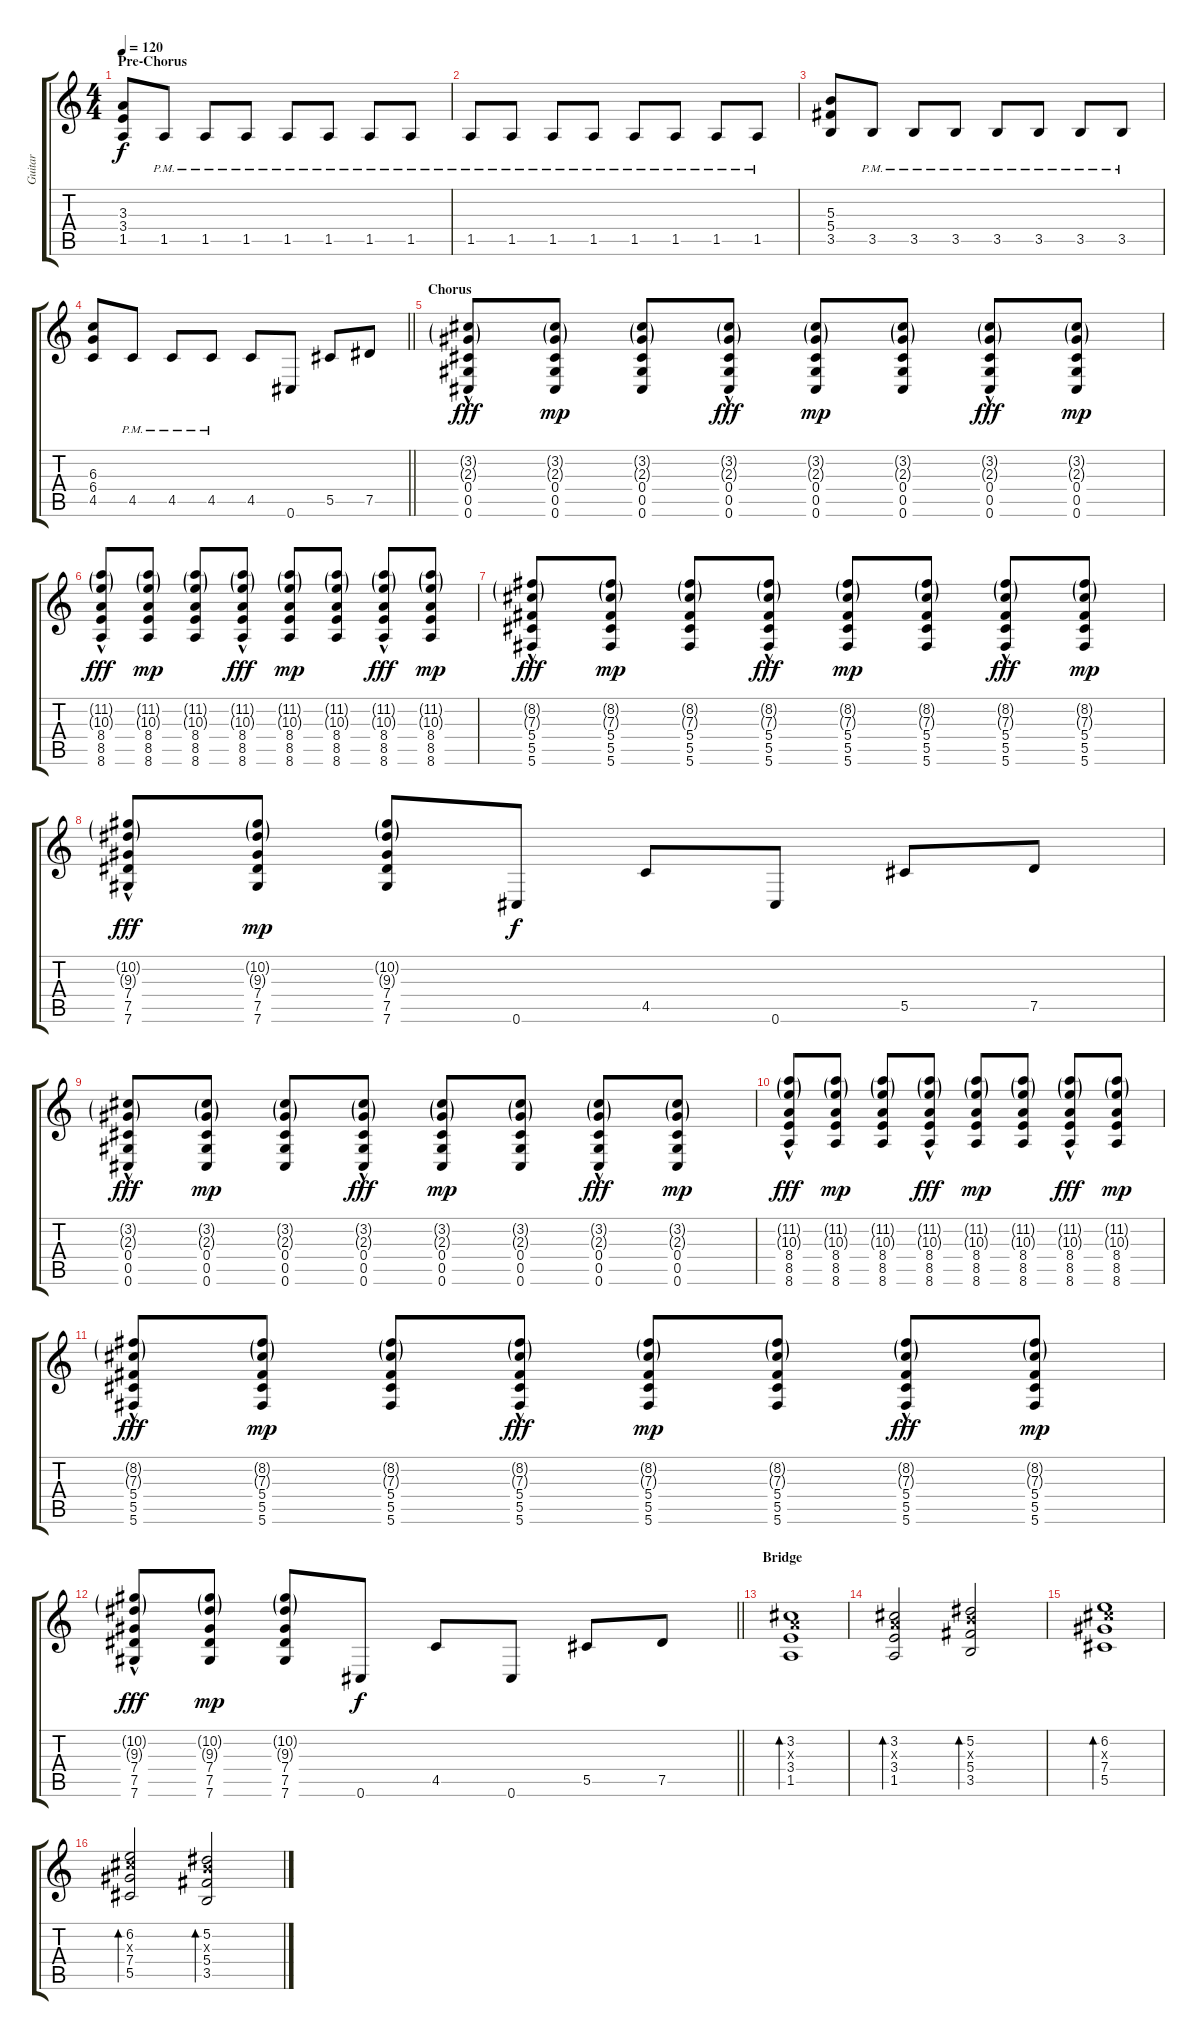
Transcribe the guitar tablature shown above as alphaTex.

\track ("Guitar" "Guitar") {instrument acousticguitarsteel}
\staff {score tabs}
\tuning (Eb4 Bb3 Gb3 Db3 Ab2 Db2) {hide}
\ts (4 4)
\section ("" "Pre-Chorus")
\tempo 120
\clef g2
\ks c
(3.3 3.4 1.5).8{dy f} 1.5{pm}.8 1.5{pm}.8 1.5{pm}.8 1.5{pm}.8 1.5{pm}.8 1.5{pm}.8 1.5{pm}.8 |
1.5{pm}.8 1.5{pm}.8 1.5{pm}.8 1.5{pm}.8 1.5{pm}.8 1.5{pm}.8 1.5{pm}.8 1.5{pm}.8 |
(5.3 5.4 3.5).8 3.5{pm}.8 3.5{pm}.8 3.5{pm}.8 3.5{pm}.8 3.5{pm}.8 3.5{pm}.8 3.5{pm}.8 |
\barLineRight lightlight
(6.3 6.4 4.5).8 4.5{pm}.8 4.5{pm}.8 4.5{pm}.8 4.5.8 0.6.8 5.5.8 7.5.8 |
\section ("" "Chorus")
(3.2{g} 2.3{g} 0.4{hac} 0.5{hac} 0.6{hac}).8{dy fff} (3.2{g} 2.3{g} 0.4 0.5 0.6).8{dy mp} (3.2{g} 2.3{g} 0.4 0.5 0.6).8 (3.2{g} 2.3{g} 0.4{hac} 0.5{hac} 0.6{hac}).8{dy fff} (3.2{g} 2.3{g} 0.4 0.5 0.6).8{dy mp} (3.2{g} 2.3{g} 0.4 0.5 0.6).8 (3.2{g} 2.3{g} 0.4{hac} 0.5{hac} 0.6{hac}).8{dy fff} (3.2{g} 2.3{g} 0.4 0.5 0.6).8{dy mp} |
(11.2{g} 10.3{g} 8.4{hac} 8.5{hac} 8.6{hac}).8{dy fff} (11.2{g} 10.3{g} 8.4 8.5 8.6).8{dy mp} (11.2{g} 10.3{g} 8.4 8.5 8.6).8 (11.2{g} 10.3{g} 8.4{hac} 8.5{hac} 8.6{hac}).8{dy fff} (11.2{g} 10.3{g} 8.4 8.5 8.6).8{dy mp} (11.2{g} 10.3{g} 8.4 8.5 8.6).8 (11.2{g} 10.3{g} 8.4{hac} 8.5{hac} 8.6{hac}).8{dy fff} (11.2{g} 10.3{g} 8.4 8.5 8.6).8{dy mp} |
(8.2{g} 7.3{g} 5.4{hac} 5.5{hac} 5.6{hac}).8{dy fff} (8.2{g} 7.3{g} 5.4 5.5 5.6).8{dy mp} (8.2{g} 7.3{g} 5.4 5.5 5.6).8 (8.2{g} 7.3{g} 5.4{hac} 5.5{hac} 5.6{hac}).8{dy fff} (8.2{g} 7.3{g} 5.4 5.5 5.6).8{dy mp} (8.2{g} 7.3{g} 5.4 5.5 5.6).8 (8.2{g} 7.3{g} 5.4{hac} 5.5{hac} 5.6{hac}).8{dy fff} (8.2{g} 7.3{g} 5.4 5.5 5.6).8{dy mp} |
(10.2{g} 9.3{g} 7.4{hac} 7.5{hac} 7.6{hac}).8{dy fff} (10.2{g} 9.3{g} 7.4 7.5 7.6).8{dy mp} (10.2{g} 9.3{g} 7.4 7.5 7.6).8 0.6.8{dy f} 4.5.8 0.6.8 5.5.8 7.5.8 |
(3.2{g} 2.3{g} 0.4{hac} 0.5{hac} 0.6{hac}).8{dy fff} (3.2{g} 2.3{g} 0.4 0.5 0.6).8{dy mp} (3.2{g} 2.3{g} 0.4 0.5 0.6).8 (3.2{g} 2.3{g} 0.4{hac} 0.5{hac} 0.6{hac}).8{dy fff} (3.2{g} 2.3{g} 0.4 0.5 0.6).8{dy mp} (3.2{g} 2.3{g} 0.4 0.5 0.6).8 (3.2{g} 2.3{g} 0.4{hac} 0.5{hac} 0.6{hac}).8{dy fff} (3.2{g} 2.3{g} 0.4 0.5 0.6).8{dy mp} |
(11.2{g} 10.3{g} 8.4{hac} 8.5{hac} 8.6{hac}).8{dy fff} (11.2{g} 10.3{g} 8.4 8.5 8.6).8{dy mp} (11.2{g} 10.3{g} 8.4 8.5 8.6).8 (11.2{g} 10.3{g} 8.4{hac} 8.5{hac} 8.6{hac}).8{dy fff} (11.2{g} 10.3{g} 8.4 8.5 8.6).8{dy mp} (11.2{g} 10.3{g} 8.4 8.5 8.6).8 (11.2{g} 10.3{g} 8.4{hac} 8.5{hac} 8.6{hac}).8{dy fff} (11.2{g} 10.3{g} 8.4 8.5 8.6).8{dy mp} |
(8.2{g} 7.3{g} 5.4{hac} 5.5{hac} 5.6{hac}).8{dy fff} (8.2{g} 7.3{g} 5.4 5.5 5.6).8{dy mp} (8.2{g} 7.3{g} 5.4 5.5 5.6).8 (8.2{g} 7.3{g} 5.4{hac} 5.5{hac} 5.6{hac}).8{dy fff} (8.2{g} 7.3{g} 5.4 5.5 5.6).8{dy mp} (8.2{g} 7.3{g} 5.4 5.5 5.6).8 (8.2{g} 7.3{g} 5.4{hac} 5.5{hac} 5.6{hac}).8{dy fff} (8.2{g} 7.3{g} 5.4 5.5 5.6).8{dy mp} |
\barLineRight lightlight
(10.2{g} 9.3{g} 7.4{hac} 7.5{hac} 7.6{hac}).8{dy fff} (10.2{g} 9.3{g} 7.4 7.5 7.6).8{dy mp} (10.2{g} 9.3{g} 7.4 7.5 7.6).8 0.6.8{dy f} 4.5.8 0.6.8 5.5.8 7.5.8 |
\section ("" "Bridge")
(3.2 3.3{x} 3.4 1.5).1{bd 120} |
(3.2 3.3{x} 3.4 1.5).2{bd 120} (5.2 5.3{x} 5.4 3.5).2{bd 120} |
(6.2 7.3{x} 7.4 5.5).1{bd 120} |
(6.2 7.3{x} 7.4 5.5).2{bd 120} (5.2 5.3{x} 5.4 3.5).2{bd 120}
